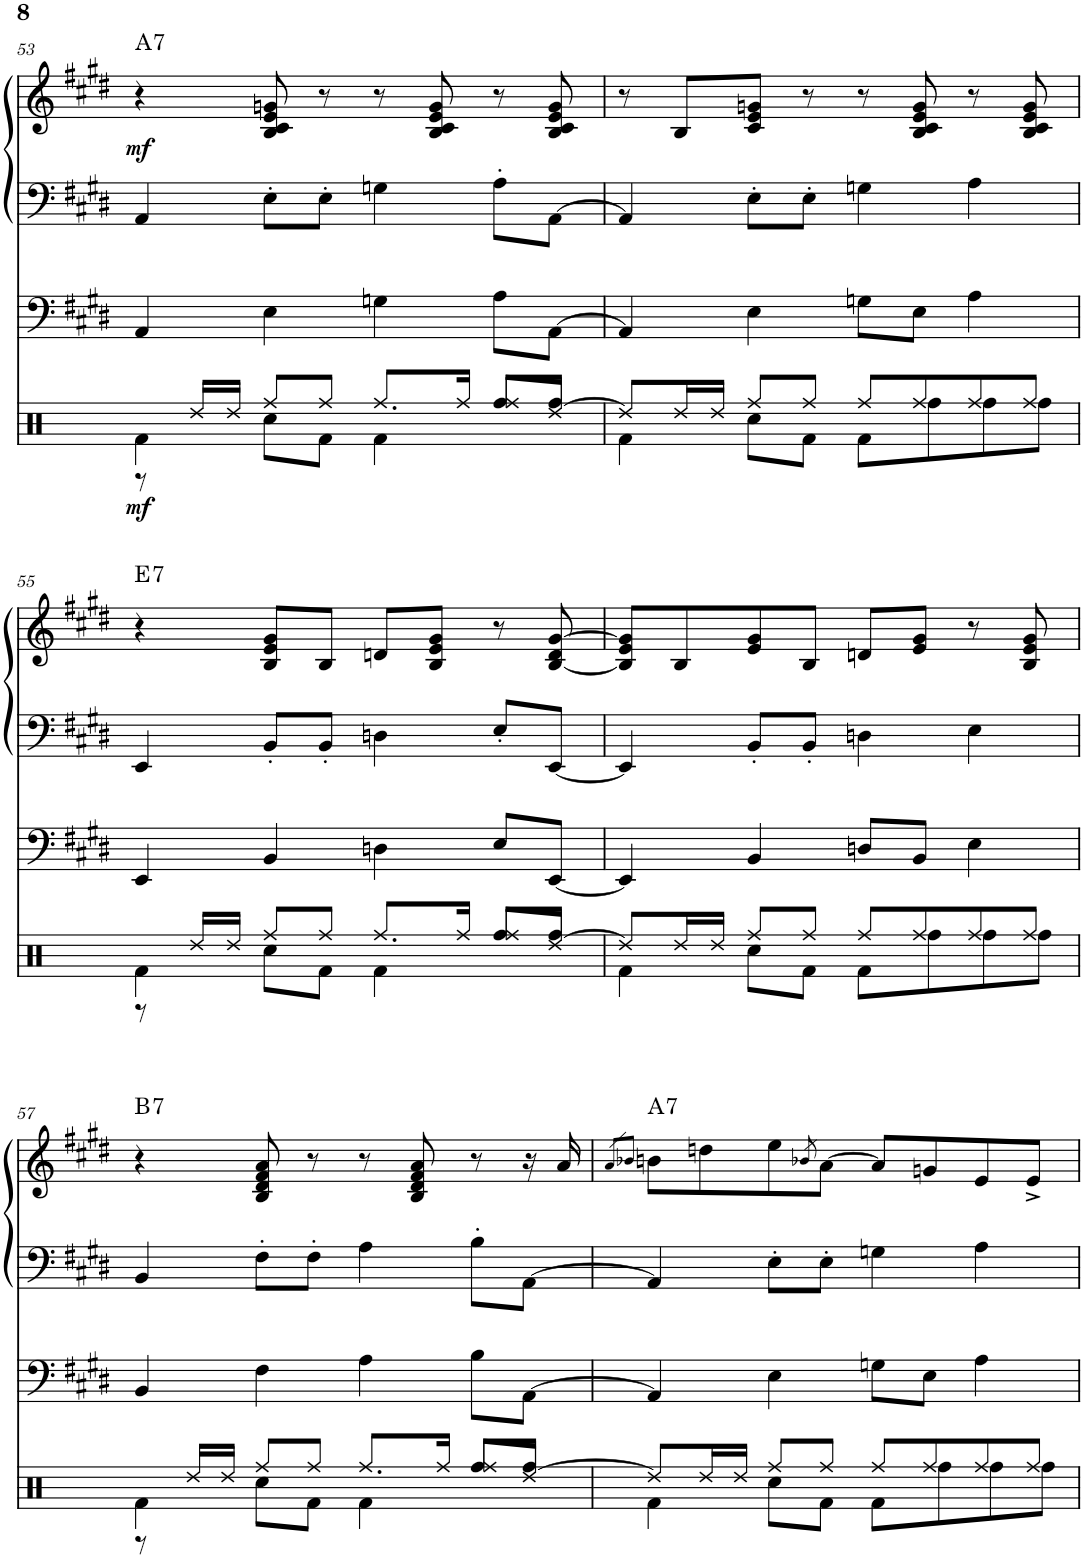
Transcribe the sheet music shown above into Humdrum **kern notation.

**kern	**kern	**kern	**dynam	**harte
*part2	*part1	*part1	*part1	*part1
*staff3	*staff2	*staff1	*staff1/2	*
*I"Acoustic Bass	*I"Electric Piano	*	*	*
*I'Ac b	*I'E.Pno	*	*	*
!!LO:PB:g=z
*clefF4	*clefF4	*clefG2	*	*
*Trd7c12	*	*	*	*
*k[f#c#g#d#]	*k[f#c#g#d#]	*k[f#c#g#d#]	*	*
*M4/4	*M4/4	*M4/4	*	*
=53	=53	=53	=53	=53
!	!	!	!LO:DY:b	!LO:H:kt=7
4AA/	4AA/	4r	mf	A:7
4E\	8E'\L	8B/ 8c#/ 8e/ 8gn/	.	.
.	8E'\J	8r	.	.
4Gn\	4Gn\	8r	.	.
.	.	8B/ 8c#/ 8e/ 8g/	.	.
8A\L	8A'\L	8r	.	.
[8AA\J	[8AA\J	8B/ 8c#/ 8e/ 8g/	.	.
=54	=54	=54	=54	=54
4AA/]	4AA/]	8r	.	.
.	.	8B/L	.	.
4E\	8E'\L	8c#/ 8e/ 8gn/J	.	.
.	8E'\J	8r	.	.
8Gn\L	4Gn\	8r	.	.
8E\J	.	8B/ 8c#/ 8e/ 8g/	.	.
4A\	4A\	8r	.	.
.	.	8B/ 8c#/ 8e/ 8g/	.	.
!!LO:LB:g=z
=55	=55	=55	=55	=55
!	!	!	!	!LO:H:kt=7
4EE/	4EE/	4r	.	E:7
4BB/	8BB'/L	8B/ 8e/ 8g#/L	.	.
.	8BB'/J	8B/J	.	.
4Dn\	4Dn\	8dn/L	.	.
.	.	8B/ 8e/ 8g#/J	.	.
8E/L	8E'/L	8r	.	.
[8EE/J	[8EE/J	[8B/ 8d/ [8g#/	.	.
=56	=56	=56	=56	=56
4EE/]	4EE/]	8B/] 8e/ 8g#/]L	.	.
.	.	8B/	.	.
4BB/	8BB'/L	8e/ 8g#/	.	.
.	8BB'/J	8B/J	.	.
8Dn/L	4Dn\	8dn/L	.	.
8BB/J	.	8e/ 8g#/J	.	.
4E\	4E\	8r	.	.
.	.	8B/ 8e/ 8g#/	.	.
!!LO:LB:g=z
=57	=57	=57	=57	=57
!	!	!	!	!LO:H:kt=7
4BB/	4BB/	4r	.	B:7
4F#\	8F#'\L	8B/ 8d#/ 8f#/ 8a/	.	.
.	8F#'\J	8r	.	.
4A\	4A\	8r	.	.
.	.	8B/ 8d#/ 8f#/ 8a/	.	.
8B\L	8B'\L	8r	.	.
[8AA\J	[8AA\J	16r	.	.
.	.	16a/	.	.
=58	=58	=58	=58	=58
.	.	8qa/L	.	.
.	.	8qb-X/J	.	.
!	!	!	!	!LO:H:kt=7
4AA/]	4AA/]	8bn\L	.	A:7
.	.	8ddn\	.	.
4E\	8E'\L	8ee\	.	.
.	.	8qb-X/	.	.
.	8E'\J	[8a\J	.	.
8Gn\L	4Gn\	8a/L]	.	.
8E\J	.	8gn/	.	.
4A\	4A\	8e/	.	.
.	.	8e^/J	.	.
=	=	=	=	=
*-	*-	*-	*-	*-
